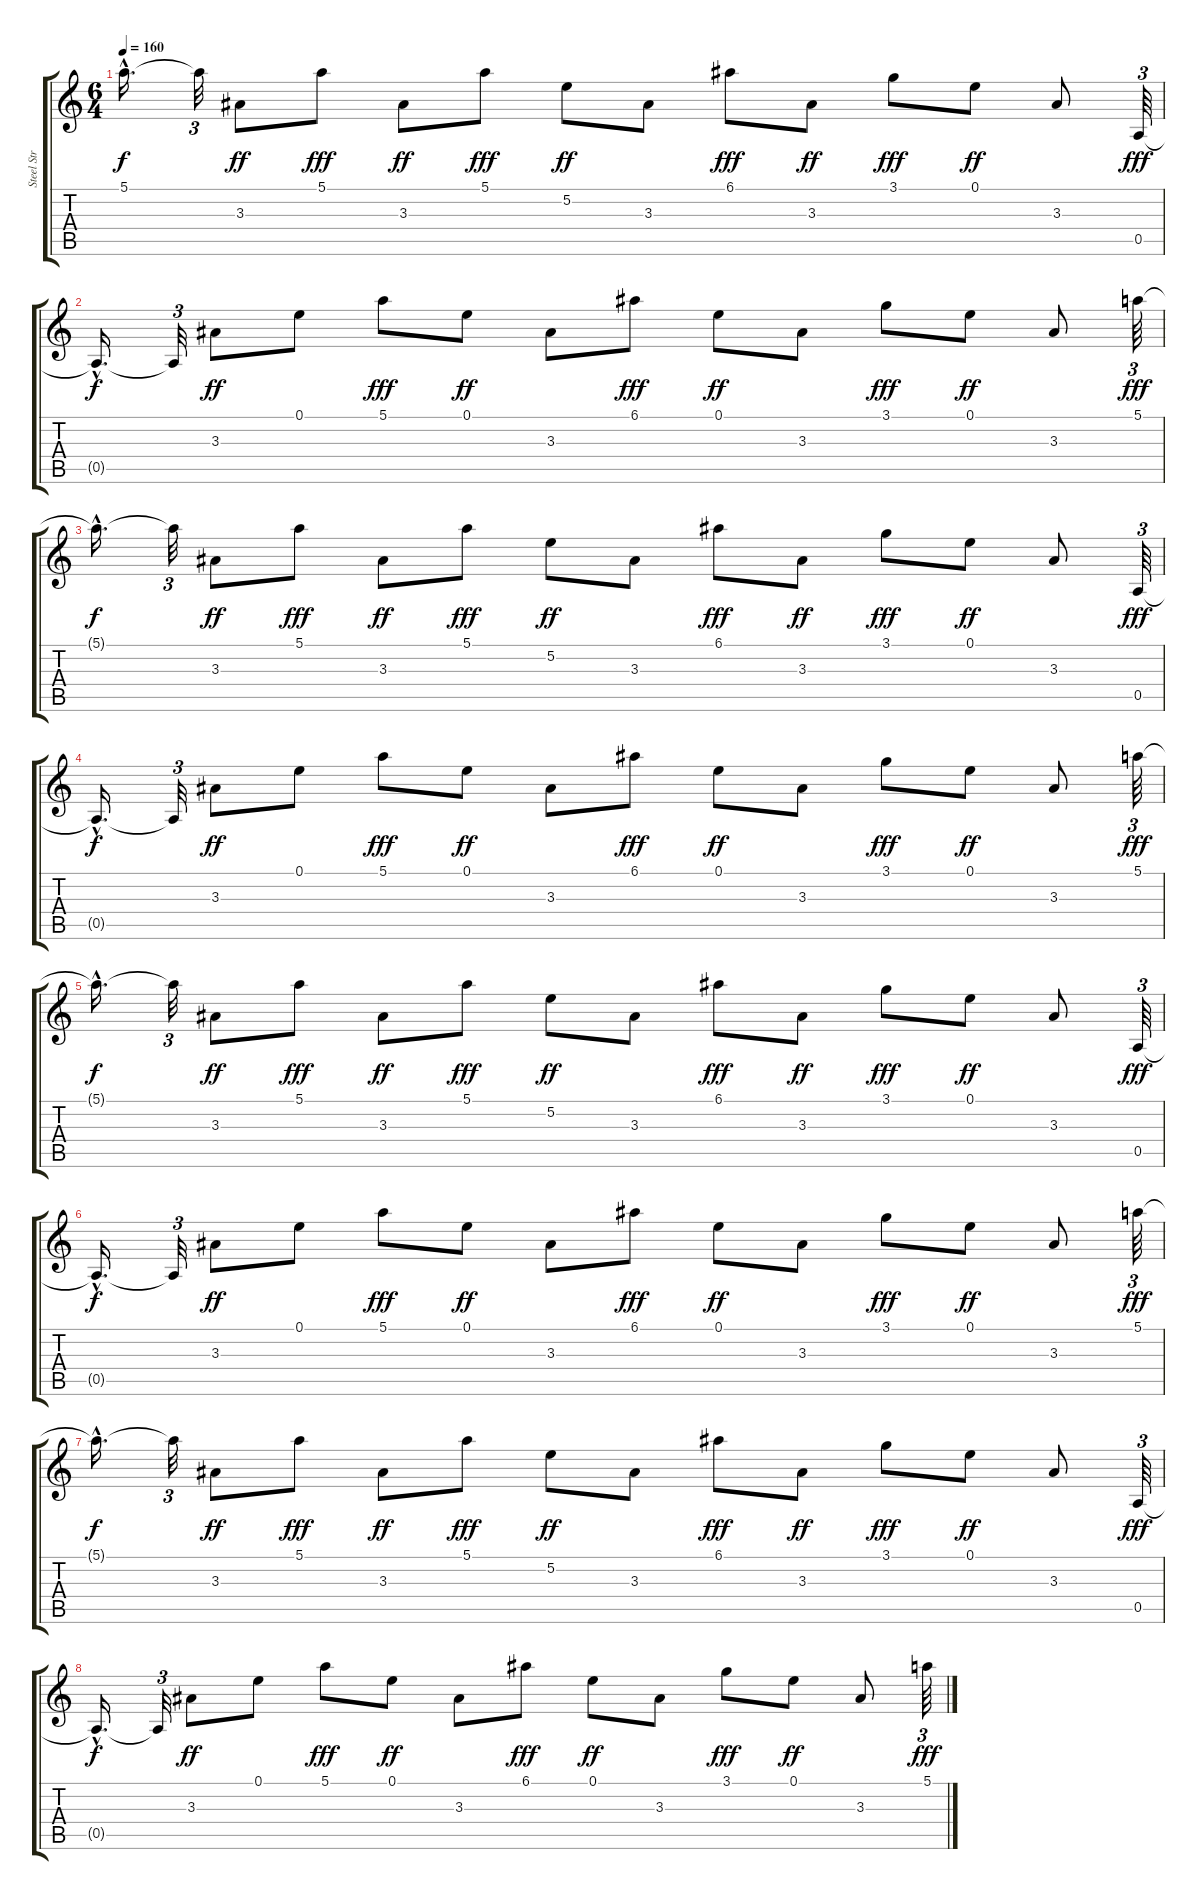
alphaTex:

\track ("Steel Str Gtr (Al Di Meola)" "Steel Str ") {instrument acousticguitarsteel}
\staff {score tabs}
\tuning (E4 B3 G3 D3 A2 E2) {hide}
\ts (6 4)
\tempo 160
\clef g2
\ks c
5.1{hac t}.16{d dy f} 5.1{t}.32{tu (3 2)} 3.3.8{dy ff} 5.1.8{dy fff} 3.3.8{dy ff} 5.1.8{dy fff} 5.2.8{dy ff} 3.3.8 6.1.8{dy fff} 3.3.8{dy ff} 3.1.8{dy fff} 0.1.8{dy ff} 3.3.8 0.5.64{tu (3 2) dy fff} |
0.5{hac t}.16{d dy f} 0.5{t}.32{tu (3 2)} 3.3.8{dy ff} 0.1.8 5.1.8{dy fff} 0.1.8{dy ff} 3.3.8 6.1.8{dy fff} 0.1.8{dy ff} 3.3.8 3.1.8{dy fff} 0.1.8{dy ff} 3.3.8 5.1.64{tu (3 2) dy fff} |
5.1{hac t}.16{d dy f} 5.1{t}.32{tu (3 2)} 3.3.8{dy ff} 5.1.8{dy fff} 3.3.8{dy ff} 5.1.8{dy fff} 5.2.8{dy ff} 3.3.8 6.1.8{dy fff} 3.3.8{dy ff} 3.1.8{dy fff} 0.1.8{dy ff} 3.3.8 0.5.64{tu (3 2) dy fff} |
0.5{hac t}.16{d dy f} 0.5{t}.32{tu (3 2)} 3.3.8{dy ff} 0.1.8 5.1.8{dy fff} 0.1.8{dy ff} 3.3.8 6.1.8{dy fff} 0.1.8{dy ff} 3.3.8 3.1.8{dy fff} 0.1.8{dy ff} 3.3.8 5.1.64{tu (3 2) dy fff} |
5.1{hac t}.16{d dy f} 5.1{t}.32{tu (3 2)} 3.3.8{dy ff} 5.1.8{dy fff} 3.3.8{dy ff} 5.1.8{dy fff} 5.2.8{dy ff} 3.3.8 6.1.8{dy fff} 3.3.8{dy ff} 3.1.8{dy fff} 0.1.8{dy ff} 3.3.8 0.5.64{tu (3 2) dy fff} |
0.5{hac t}.16{d dy f} 0.5{t}.32{tu (3 2)} 3.3.8{dy ff} 0.1.8 5.1.8{dy fff} 0.1.8{dy ff} 3.3.8 6.1.8{dy fff} 0.1.8{dy ff} 3.3.8 3.1.8{dy fff} 0.1.8{dy ff} 3.3.8 5.1.64{tu (3 2) dy fff} |
5.1{hac t}.16{d dy f} 5.1{t}.32{tu (3 2)} 3.3.8{dy ff} 5.1.8{dy fff} 3.3.8{dy ff} 5.1.8{dy fff} 5.2.8{dy ff} 3.3.8 6.1.8{dy fff} 3.3.8{dy ff} 3.1.8{dy fff} 0.1.8{dy ff} 3.3.8 0.5.64{tu (3 2) dy fff} |
0.5{hac t}.16{d dy f} 0.5{t}.32{tu (3 2)} 3.3.8{dy ff} 0.1.8 5.1.8{dy fff} 0.1.8{dy ff} 3.3.8 6.1.8{dy fff} 0.1.8{dy ff} 3.3.8 3.1.8{dy fff} 0.1.8{dy ff} 3.3.8 5.1.64{tu (3 2) dy fff}
